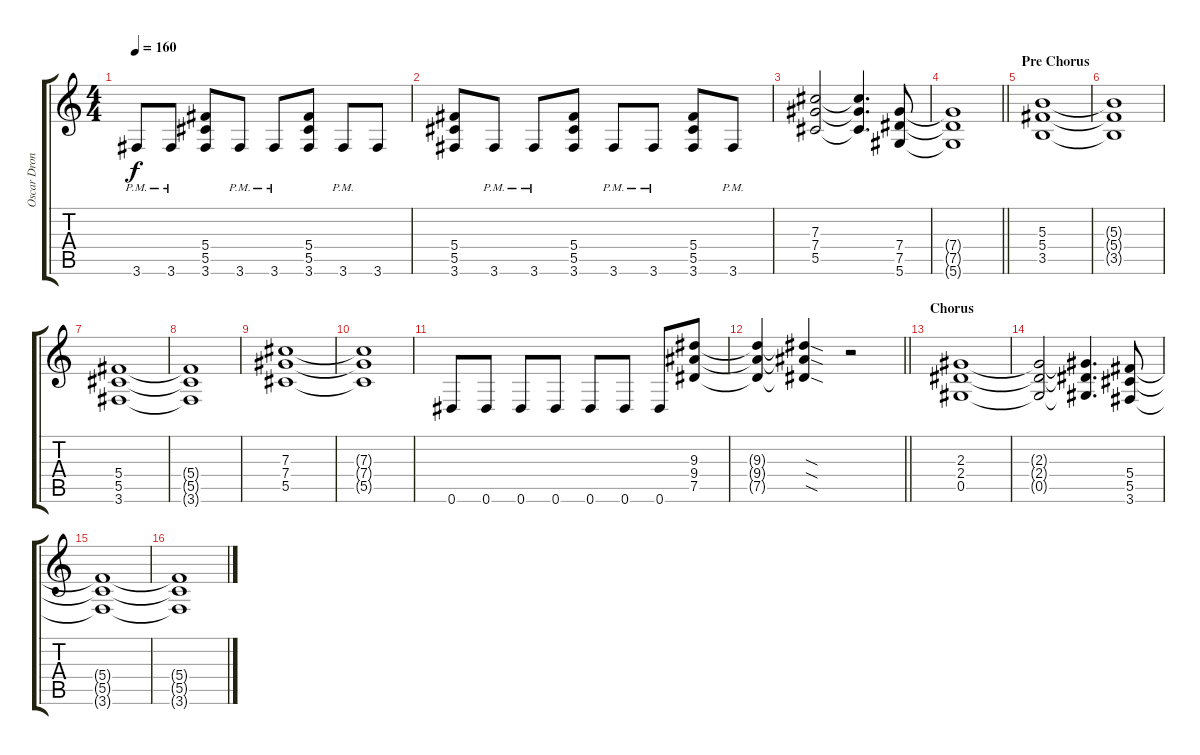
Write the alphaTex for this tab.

\track ("Oscar Dronjak" "Oscar Dron") {instrument distortionguitar}
\staff {score tabs}
\tuning (Eb4 Bb3 Gb3 Db3 Ab2 Eb2) {hide}
\ts (4 4)
\tempo 160
\clef g2
\ks c
3.6{pm}.8{dy f} 3.6{pm}.8 (5.4 5.5 3.6).8 3.6{pm}.8 3.6{pm}.8 (5.4 5.5 3.6).8 3.6{pm}.8 3.6.8 |
(5.4 5.5 3.6).8 3.6{pm}.8 3.6{pm}.8 (5.4 5.5 3.6).8 3.6{pm}.8 3.6{pm}.8 (5.4 5.5 3.6).8 3.6{pm}.8 |
(7.3 7.4 5.5).2 (7.3{t} 7.4{t} 5.5{t}).4{d} (7.4 7.5 5.6).8 |
\barLineRight lightlight
(7.4{t} 7.5{t} 5.6{t}).1 |
\section ("" "Pre Chorus")
(5.3 5.4 3.5).1 |
(5.3{t} 5.4{t} 3.5{t}).1 |
(5.4 5.5 3.6).1 |
(5.4{t} 5.5{t} 3.6{t}).1 |
(7.3 7.4 5.5).1 |
(7.3{t} 7.4{t} 5.5{t}).1 |
0.6.8 0.6.8 0.6.8 0.6.8 0.6.8 0.6.8 0.6.8 (9.3 9.4 7.5).8 |
\barLineRight lightlight
(9.3{t} 9.4{t} 7.5{t}).4 (9.3{sod t} 9.4{sod t} 7.5{sod t}).4 r.2 |
\section ("" "Chorus")
(2.3 2.4 0.5).1 |
(2.3{t} 2.4{t} 0.5{t}).2 (2.3{t} 2.4{t} 0.5{t}).4{d} (5.4 5.5 3.6).8 |
(5.4{t} 5.5{t} 3.6{t}).1 |
(5.4{t} 5.5{t} 3.6{t}).1
